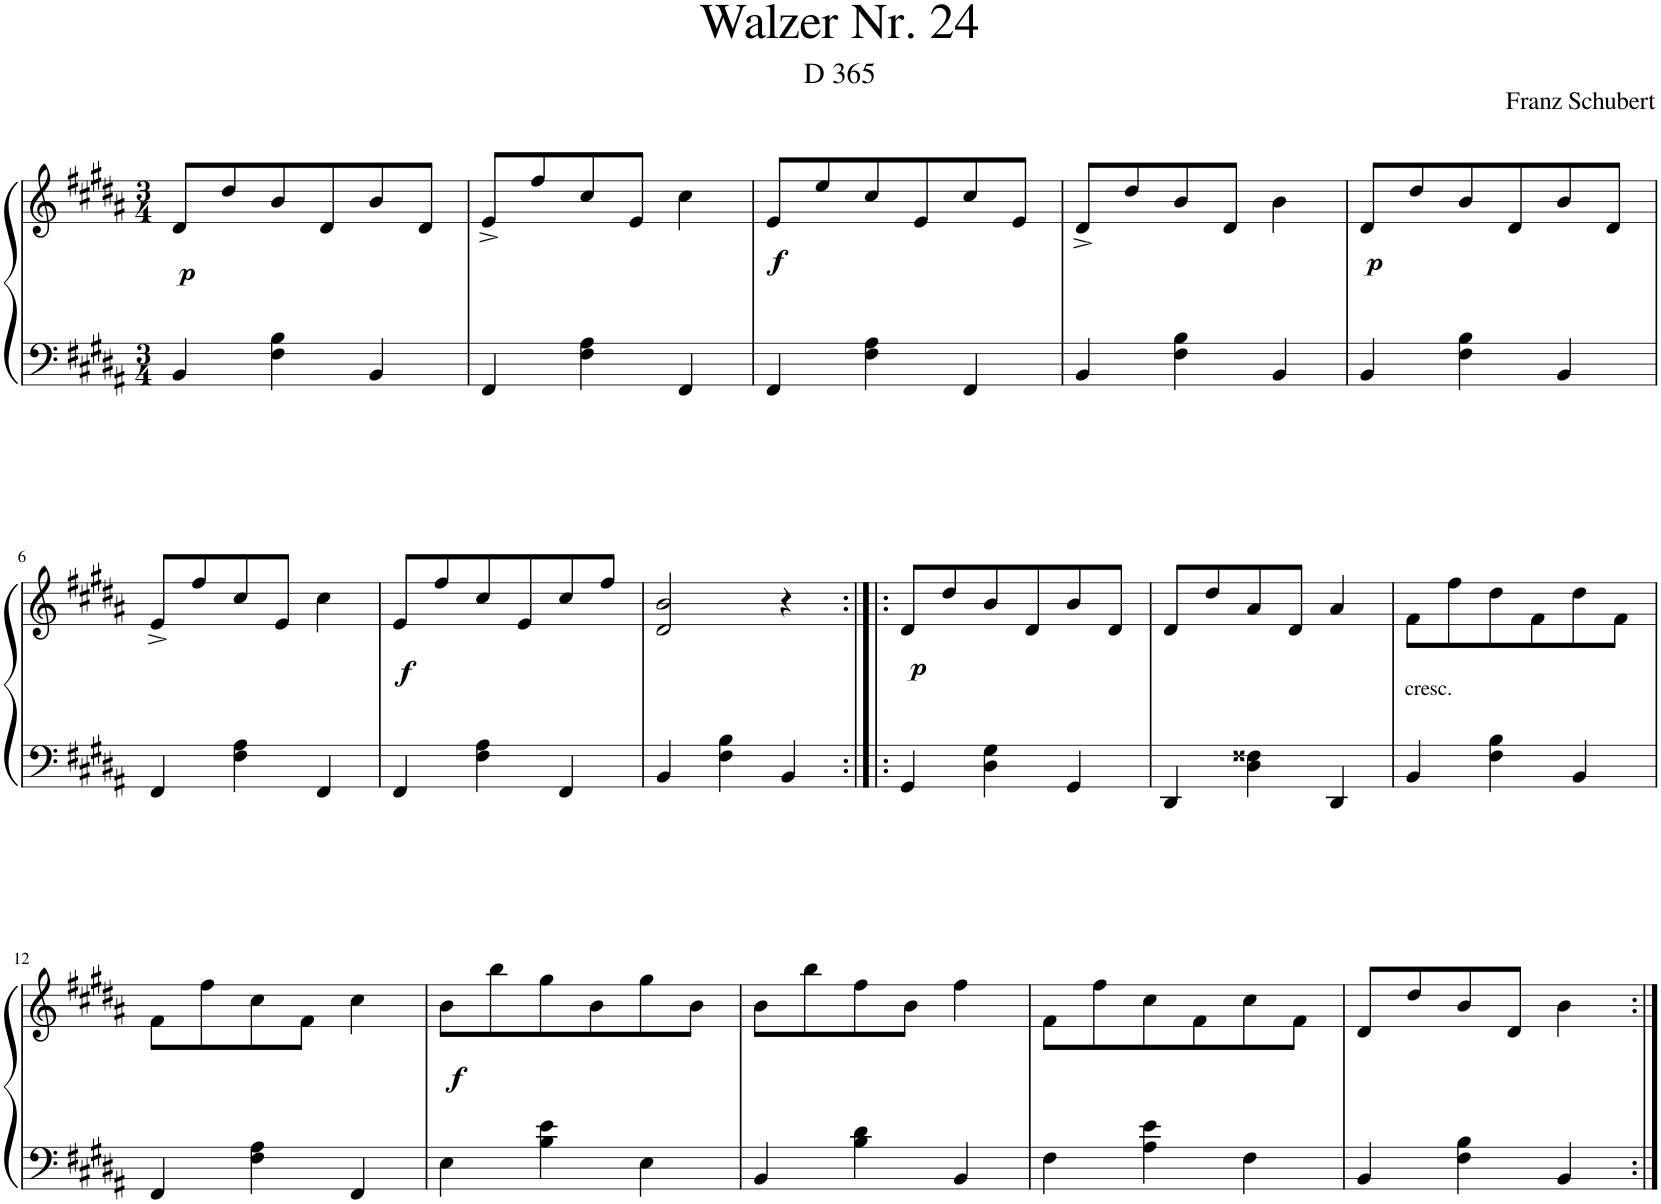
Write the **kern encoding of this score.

**kern	**kern	**dynam
*part1	*part1	*part1
*staff2	*staff1	*staff1/2
*I"Piano	*	*
*I'Pno.	*	*
*clefF4	*clefG2	*
*k[f#c#g#d#a#]	*k[f#c#g#d#a#]	*
*M3/4	*M3/4	*
=1	=1	=1
!	!	!LO:DY:b
4BB/	8d#/L	p
.	8dd#/	.
4F#\ 4B\	8b/	.
.	8d#/	.
4BB/	8b/	.
.	8d#/J	.
=2	=2	=2
4FF#/	8e^/L	.
.	8ff#/	.
4F#\ 4A#\	8cc#/	.
.	8e/J	.
4FF#/	4cc#\	.
=3	=3	=3
!	!	!LO:DY:b
4FF#/	8e/L	f
.	8ee/	.
4F#\ 4A#\	8cc#/	.
.	8e/	.
4FF#/	8cc#/	.
.	8e/J	.
=4	=4	=4
4BB/	8d#^/L	.
.	8dd#/	.
4F#\ 4B\	8b/	.
.	8d#/J	.
4BB/	4b\	.
=5	=5	=5
!	!	!LO:DY:b
4BB/	8d#/L	p
.	8dd#/	.
4F#\ 4B\	8b/	.
.	8d#/	.
4BB/	8b/	.
.	8d#/J	.
!!LO:LB:g=z
=6	=6	=6
4FF#/	8e^/L	.
.	8ff#/	.
4F#\ 4A#\	8cc#/	.
.	8e/J	.
4FF#/	4cc#\	.
=7	=7	=7
!	!	!LO:DY:b
4FF#/	8e/L	f
.	8ff#/	.
4F#\ 4A#\	8cc#/	.
.	8e/	.
4FF#/	8cc#/	.
.	8ff#/J	.
=8	=8	=8
4BB/	2d#/ 2b/	.
4F#\ 4B\	.	.
4BB/	4r	.
=9:|!|:	=9:|!|:	=9:|!|:
!	!	!LO:DY:b
4GG#/	8d#/L	p
.	8dd#/	.
4D#\ 4G#\	8b/	.
.	8d#/	.
4GG#/	8b/	.
.	8d#/J	.
=10	=10	=10
4DD#/	8d#/L	.
.	8dd#/	.
4D#\ 4F##X\	8a#/	.
.	8d#/J	.
4DD#/	4a#/	.
=11	=11	=11
!	!LO:TX:b:t=cresc.	!
4BB/	8f#\L	.
.	8ff#\	.
4F#\ 4B\	8dd#\	.
.	8f#\	.
4BB/	8dd#\	.
.	8f#\J	.
!!LO:LB:g=z
=12	=12	=12
4FF#/	8f#\L	.
.	8ff#\	.
4F#\ 4A#\	8cc#\	.
.	8f#\J	.
4FF#/	4cc#\	.
=13	=13	=13
!	!	!LO:DY:b
4E\	8b\L	f
.	8bb\	.
4B\ 4e\	8gg#\	.
.	8b\	.
4E\	8gg#\	.
.	8b\J	.
=14	=14	=14
4BB/	8b\L	.
.	8bb\	.
4B\ 4d#\	8ff#\	.
.	8b\J	.
4BB/	4ff#\	.
=15	=15	=15
4F#\	8f#\L	.
.	8ff#\	.
4A#\ 4e\	8cc#\	.
.	8f#\	.
4F#\	8cc#\	.
.	8f#\J	.
=16	=16	=16
4BB/	8d#/L	.
.	8dd#/	.
4F#\ 4B\	8b/	.
.	8d#/J	.
4BB/	4b\	.
=:|!	=:|!	=:|!
*-	*-	*-
